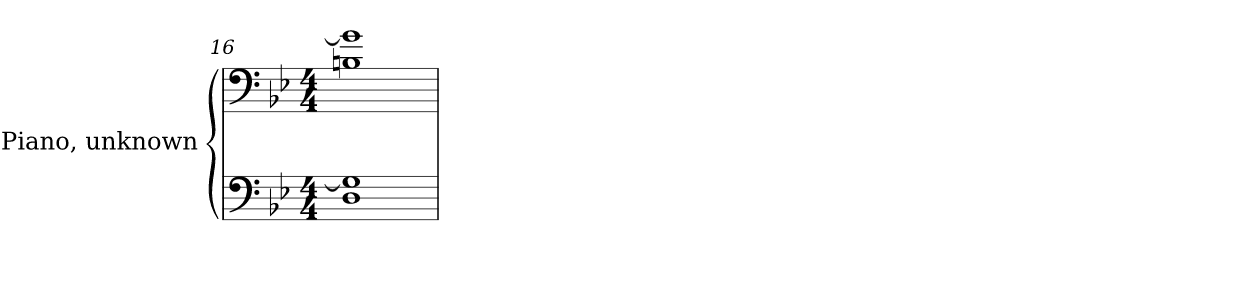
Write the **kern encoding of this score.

**kern	**kern
*part1	*part1
*staff2	*staff1
*I"Piano, unknown	*
*I'Pno.	*
*clefF4	*clefF4
*k[b-e-]	*k[b-e-]
*M4/4	*M4/4
=16	=16
*^	*^
1G]	1D	1g]	1Bn
*v	*v	*	*
*	*v	*v
=	=
*-	*-
